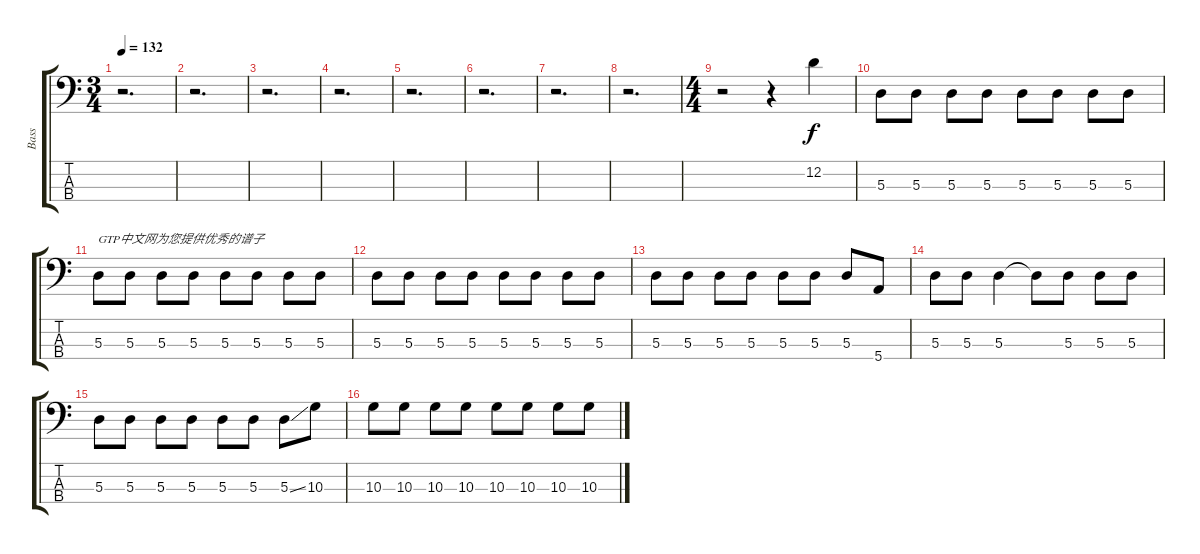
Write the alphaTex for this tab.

\track ("Bass" "Bass") {instrument electricbassfinger}
\staff {score tabs}
\tuning (G2 D2 A1 E1) {hide}
\ts (3 4)
\tempo 132
\clef f4
\ks c
r.2{d dy f} |
r.2{d} |
r.2{d} |
r.2{d} |
r.2{d} |
r.2{d} |
r.2{d} |
r.2{d} |
\ts (4 4)
r.2 r.4 12.2.4 |
5.3.8 5.3.8 5.3.8 5.3.8 5.3.8 5.3.8 5.3.8 5.3.8 |
5.3.8{txt "GTP中文网为您提供优秀的谱子"} 5.3.8 5.3.8 5.3.8 5.3.8 5.3.8 5.3.8 5.3.8 |
5.3.8 5.3.8 5.3.8 5.3.8 5.3.8 5.3.8 5.3.8 5.3.8 |
5.3.8 5.3.8 5.3.8 5.3.8 5.3.8 5.3.8 5.3.8 5.4.8 |
5.3.8 5.3.8 5.3.4 5.3{t}.8 5.3.8 5.3.8 5.3.8 |
5.3.8 5.3.8 5.3.8 5.3.8 5.3.8 5.3.8 5.3{ss}.8 10.3.8 |
10.3.8 10.3.8 10.3.8 10.3.8 10.3.8 10.3.8 10.3.8 10.3.8
